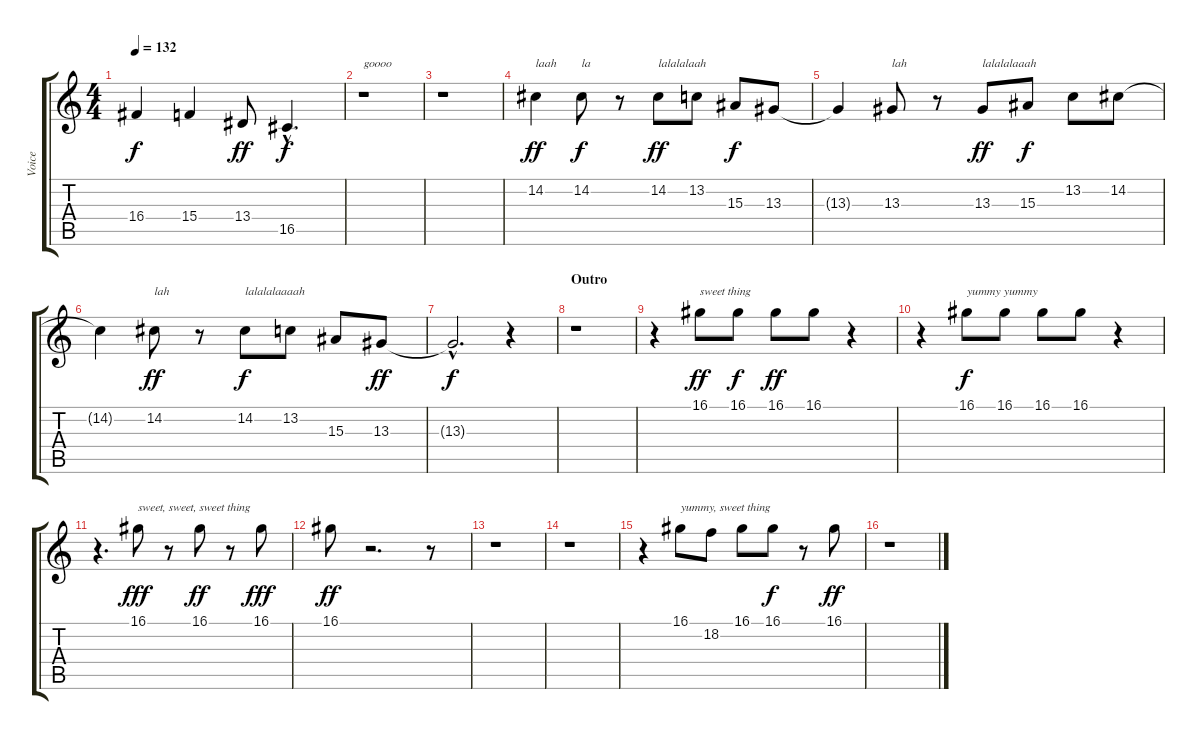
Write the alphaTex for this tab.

\track ("Voice" "Voice") {instrument bassoon}
\staff {score tabs}
\tuning (E4 B3 G3 D3 A2 E2) {hide}
\ts (4 4)
\tempo 132
\clef g2
\ks c
16.4{t}.4{dy f} 15.4.4 13.4.8{dy ff} 16.5{hac}.4{d dy f} |
r.1{txt "goooo"} |
r.1 |
\section ("" "")
14.2.4{txt "laah" dy ff} 14.2.8{txt "la" dy f} r.8 14.2.8{txt "lalalalaah" dy ff} 13.2.8 15.3.8{dy f} 13.3.8 |
13.3{t}.4 13.3.8{txt "lah"} r.8 13.3.8{txt "lalalalaaah" dy ff} 15.3.8{dy f} 13.2.8 14.2.8 |
14.2{t}.4 14.2.8{txt "lah" dy ff} r.8 14.2.8{txt "lalalalaaaah" dy f} 13.2.8 15.3.8 13.3.8{dy ff} |
13.3{hac t}.2{d dy f} r.4 |
\section ("" "Outro")
r.1 |
r.4 16.1.8{txt "sweet thing" dy ff} 16.1.8{dy f} 16.1.8{dy ff} 16.1.8 r.4 |
r.4 16.1.8{txt "yummy yummy" dy f} 16.1.8 16.1.8 16.1.8 r.4 |
r.4{d} 16.1.8{txt "sweet, sweet, sweet thing" dy fff} r.8 16.1.8{dy ff} r.8 16.1.8{dy fff} |
16.1.8{dy ff} r.2{d} r.8 |
r.1 |
r.1 |
r.4 16.1.8{txt "yummy, sweet thing"} 18.2.8 16.1.8 16.1.8{dy f} r.8 16.1.8{dy ff} |
r.1
